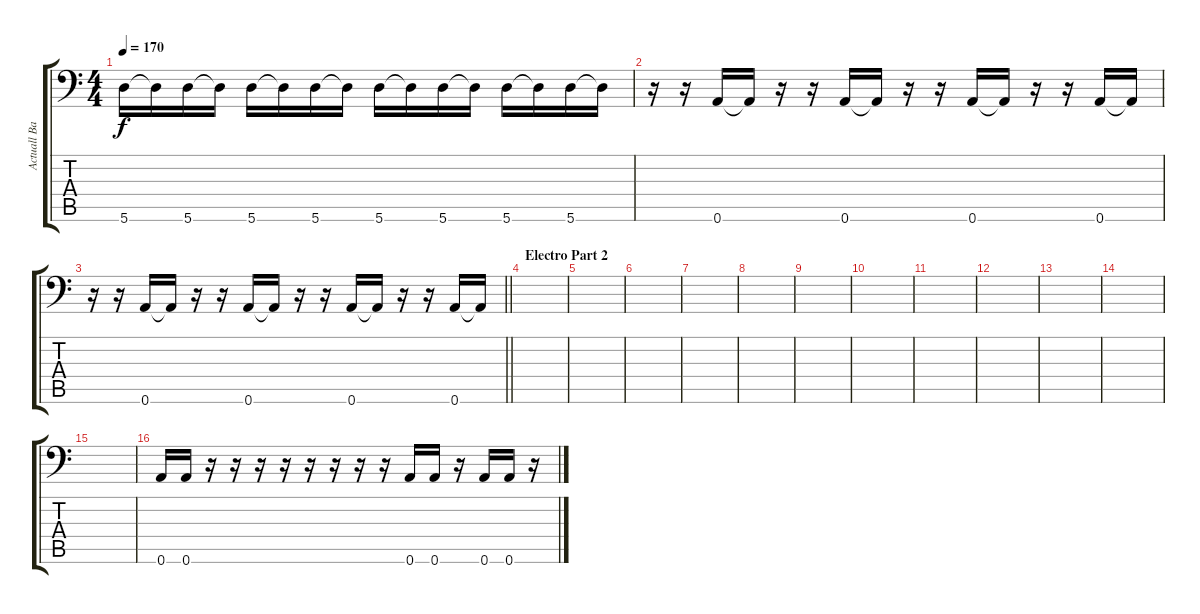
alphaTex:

\track ("Actuall Bas" "Actuall Ba") {instrument electricbasspick}
\staff {score tabs}
\tuning (B3 Gb3 D3 A2 E2 A1) {hide}
\ts (4 4)
\tempo 170
\clef f4
\ks c
5.6.16{dy f} 5.6{t}.16 5.6.16 5.6{t}.16 5.6.16 5.6{t}.16 5.6.16 5.6{t}.16 5.6.16 5.6{t}.16 5.6.16 5.6{t}.16 5.6.16 5.6{t}.16 5.6.16 5.6{t}.16 |
r.16 r.16 0.6.16 0.6{t}.16 r.16 r.16 0.6.16 0.6{t}.16 r.16 r.16 0.6.16 0.6{t}.16 r.16 r.16 0.6.16 0.6{t}.16 |
\barLineRight lightlight
r.16 r.16 0.6.16 0.6{t}.16 r.16 r.16 0.6.16 0.6{t}.16 r.16 r.16 0.6.16 0.6{t}.16 r.16 r.16 0.6.16 0.6{t}.16 |
\section ("" "Electro Part 2")
|
|
|
|
|
|
|
|
|
|
|
|
0.6.16 0.6.16 r.16 r.16 r.16 r.16 r.16 r.16 r.16 r.16 0.6.16 0.6.16 r.16 0.6.16 0.6.16 r.16
